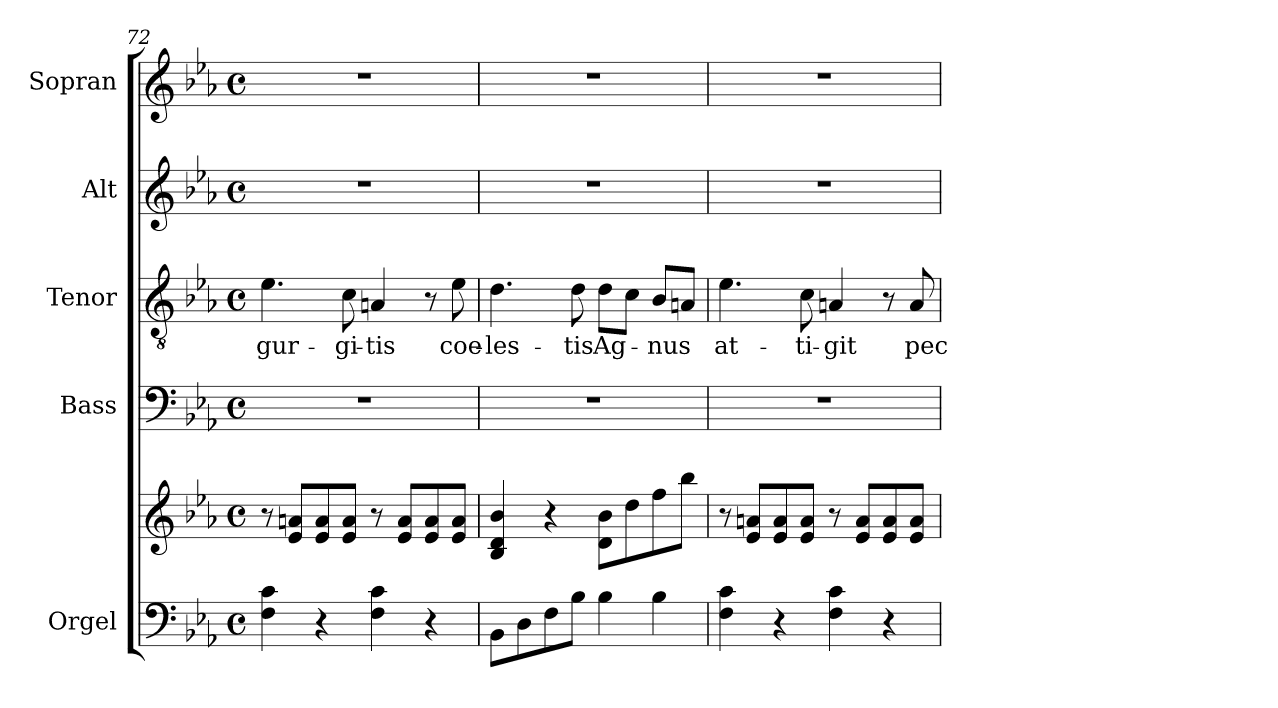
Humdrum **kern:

**kern	**kern	**kern	**kern	**text	**kern	**kern
*part5	*part5	*part4	*part3	*part3	*part2	*part1
*staff6	*staff5	*staff4	*staff3	*staff3	*staff2	*staff1
*I"Orgel	*	*I"Bass	*I"Tenor	*	*I"Alt	*I"Sopran
*I'Org.	*	*I'B.	*I'T.	*	*I'A.	*I'S.
*clefF4	*clefG2	*clefF4	*clefGv2	*	*clefG2	*clefG2
*k[b-e-a-]	*k[b-e-a-]	*k[b-e-a-]	*k[b-e-a-]	*	*k[b-e-a-]	*k[b-e-a-]
*E-:	*E-:	*E-:	*E-:	*	*E-:	*E-:
*M4/4	*M4/4	*M4/4	*M4/4	*	*M4/4	*M4/4
*met(c)	*met(c)	*met(c)	*met(c)	*	*met(c)	*met(c)
=72	=72	=72	=72	=72	=72	=72
!	!	!	!	!LO:LY:b	!	!
4F\ 4c\	8r	1r	4.e-\	gur-	1r	1r
.	8e-/ 8an/L	.	.	.	.	.
4r	8e-/ 8a/	.	.	.	.	.
!	!	!	!	!LO:LY:b	!	!
.	8e-/ 8a/J	.	8c\	-gi-	.	.
!	!	!	!	!LO:LY:b	!	!
4F\ 4c\	8r	.	4An/	-tis	.	.
.	8e-/ 8a/L	.	.	.	.	.
4r	8e-/ 8a/	.	8r	.	.	.
!	!	!	!	!LO:LY:b	!	!
.	8e-/ 8a/J	.	8e-\	coe-	.	.
=73	=73	=73	=73	=73	=73	=73
!	!	!	!	!LO:LY:b	!	!
8BB-\L	4B-/ 4d/ 4b-/	1r	4.d\	-les-	1r	1r
8D\	.	.	.	.	.	.
8F\	4r	.	.	.	.	.
!	!	!	!	!LO:LY:b	!	!
8B-\J	.	.	8d\	-tis	.	.
!	!	!	!	!LO:LY:b	!	!
4B-\	8d\ 8b-\L	.	8d\L	Ag-	.	.
.	8dd\	.	8c\J	.	.	.
!	!	!	!	!LO:LY:b	!	!
4B-\	8ff\	.	8B-/L	-nus	.	.
.	8bb-\J	.	8An/J	.	.	.
=74	=74	=74	=74	=74	=74	=74
!	!	!	!	!LO:LY:b	!	!
4F\ 4c\	8r	1r	4.e-\	at-	1r	1r
.	8e-/ 8an/L	.	.	.	.	.
4r	8e-/ 8a/	.	.	.	.	.
!	!	!	!	!LO:LY:b	!	!
.	8e-/ 8a/J	.	8c\	-ti-	.	.
!	!	!	!	!LO:LY:b	!	!
4F\ 4c\	8r	.	4An/	-git	.	.
.	8e-/ 8a/L	.	.	.	.	.
4r	8e-/ 8a/	.	8r	.	.	.
!	!	!	!	!LO:LY:b	!	!
.	8e-/ 8a/J	.	8A/	pec-	.	.
=	=	=	=	=	=	=
*-	*-	*-	*-	*-	*-	*-
